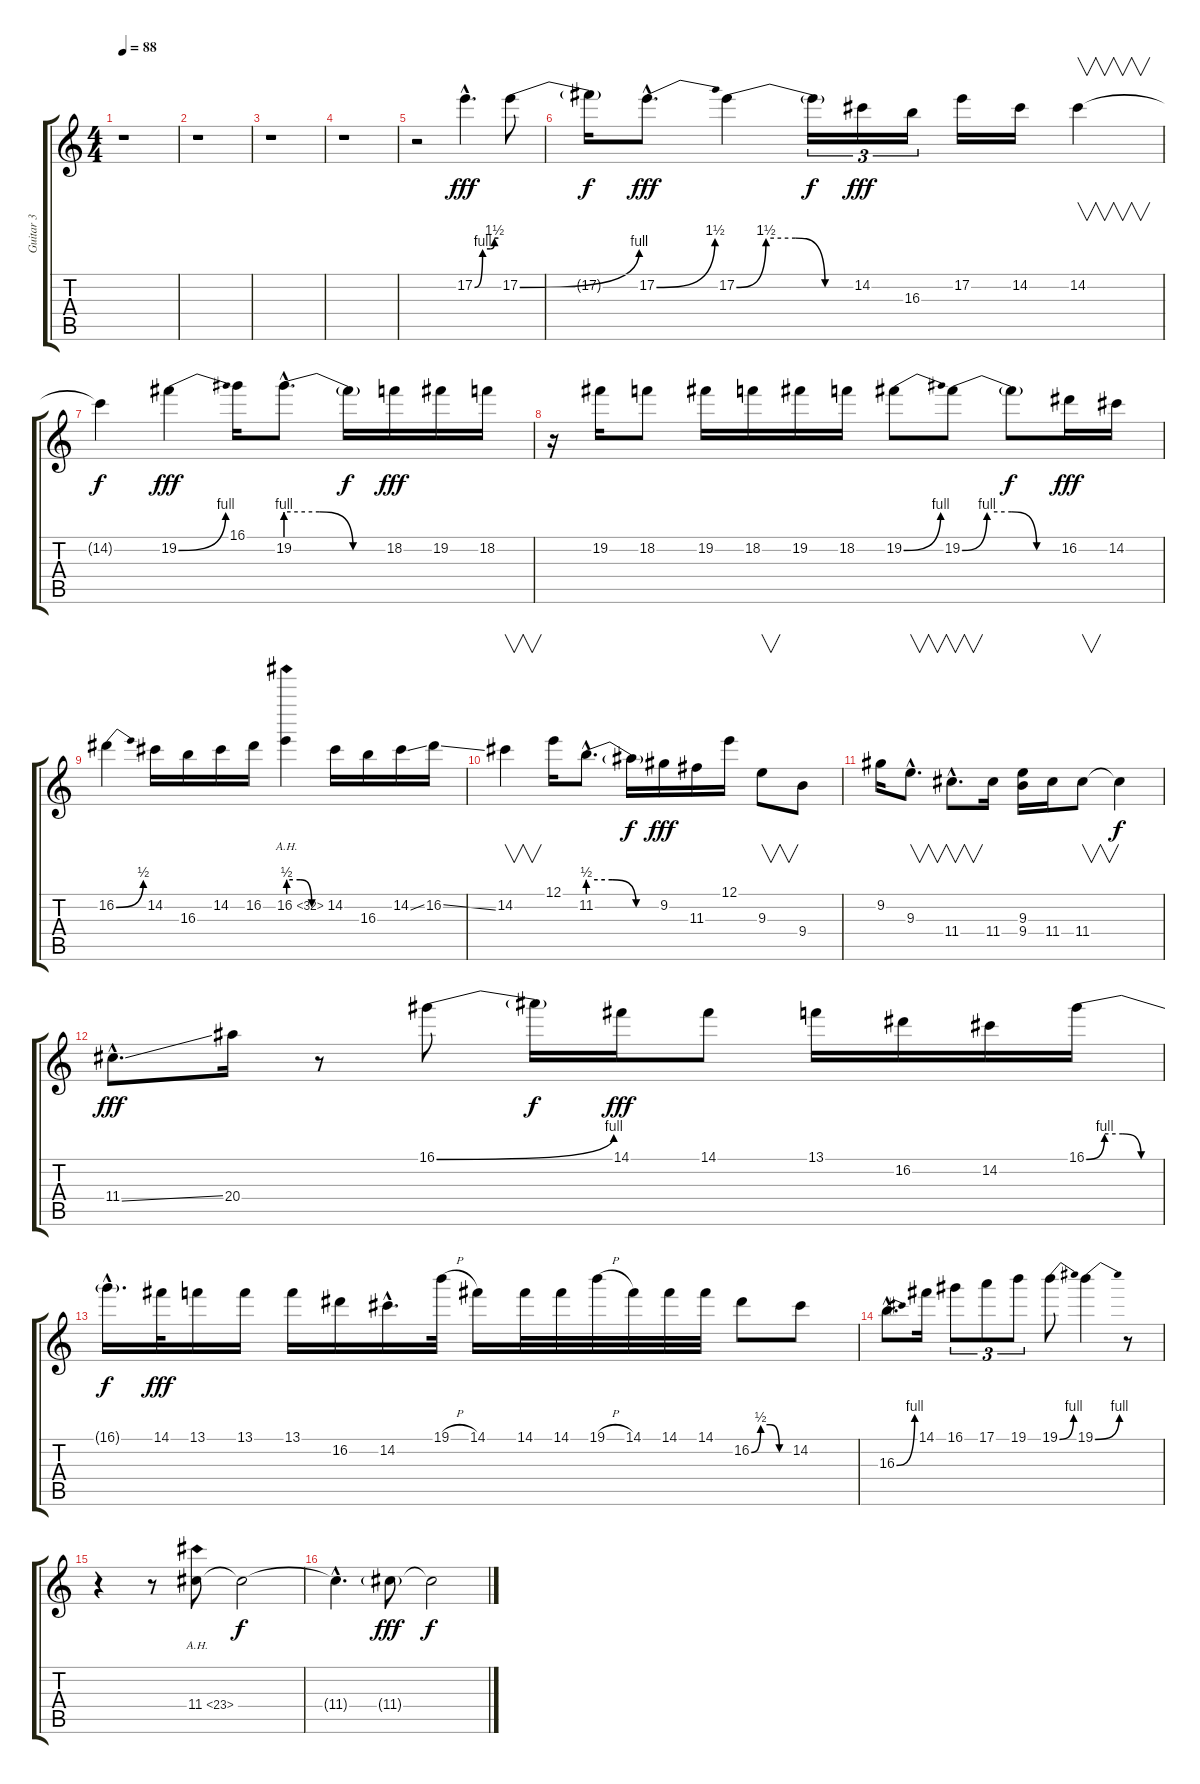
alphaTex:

\track ("Guitar 3" "Guitar 3") {instrument distortionguitar}
\staff {score tabs}
\tuning (E4 B3 G3 D3 A2 E2) {hide}
\ts (4 4)
\tempo 88
\clef g2
\ks c
r.1{dy f} |
r.1 |
r.1 |
r.1 |
r.2 17.2{be (custom 0 0 20 4 40 4 50 6 60 6) hac}.4{d dy fff} 17.2{be (bend 0 0 60 4)}.8 |
17.2{t}.16{dy f} 17.2{be (bend 0 0 60 6) hac}.8{d dy fff} 17.2{be (custom 0 0 15 6 30 6 45 0 60 0)}.4 17.2{t}.16{tu (3 2) dy f} 14.2.16{tu (3 2) dy fff} 16.3.16{tu (3 2)} 17.2.16 14.2.16 14.2.4{v} |
14.2{t}.4{dy f} 19.2{be (bend 0 0 60 4)}.4{dy fff} 16.1.16 19.2{be (custom 0 4 20 4 40 0 60 0) hac}.8{d} 19.2{t}.16{dy f} 18.2.16{dy fff} 19.2.16 18.2.16 |
r.16 19.2.16 18.2.8 19.2.16 18.2.16 19.2.16 18.2.16 19.2{be (bend 0 0 60 4)}.8 19.2{be (custom 0 0 15 4 30 4 45 0 60 0)}.8 19.2{t}.8{dy f} 16.2.16{dy fff} 14.2.16 |
16.2{be (bend 0 0 60 2)}.4 14.2.16 16.3.16 14.2.16 16.2.16 16.2{be (custom 0 2 20 2 40 0 60 0) ah 16}.4 14.2.16 16.3.16 14.2{ss}.16 16.2{ss}.16 |
14.2.4{v} 12.1.16 11.2{be (custom 0 2 20 2 40 0 60 0) hac}.8{d} 11.2{t}.16{dy f} 9.2.16{dy fff} 11.3.16 12.1.16 9.3.8{v} 9.4.8 |
9.2.16 9.3{hac}.8{v d} 11.4{hac}.8{v d} 11.4.16 (9.3 9.4).16 11.4.16 11.4.8{v} 11.4{t}.4{dy f} |
11.4{ss hac}.8{d dy fff} 20.4.16 r.8 16.1{be (bend 0 0 60 4)}.8 16.1{t}.16{dy f} 14.1.16{dy fff} 14.1.8 13.1.16 16.2.16 14.2.16 16.1{be (custom 0 0 15 4 30 4 45 0 60 0)}.16 |
16.1{hac t}.16{d dy f} 14.1.32{dy fff} 13.1.16 13.1.16 13.1.16 16.2.16 14.2{hac}.16{d} 19.1{h}.32 14.1.16 14.1.32 14.1.32 19.1{h}.32 14.1.32 14.1.32 14.1.32 16.2{be (custom 0 0 15 2 30 2 45 0 60 0)}.8 14.2.8 |
16.3{be (bend 0 0 60 4) hac}.8{d} 14.1.16 16.1.8{tu (3 2)} 17.1.8{tu (3 2)} 19.1.8{tu (3 2)} 19.1{be (bend 0 0 60 4)}.8 19.1{be (bend 0 0 60 4)}.4 r.8 |
r.4 r.8 11.4{ah 12}.8 11.4{t}.2{dy f} |
11.4{hac t}.4{d} 11.4{g}.8{dy fff} 11.4{t}.2{dy f}
